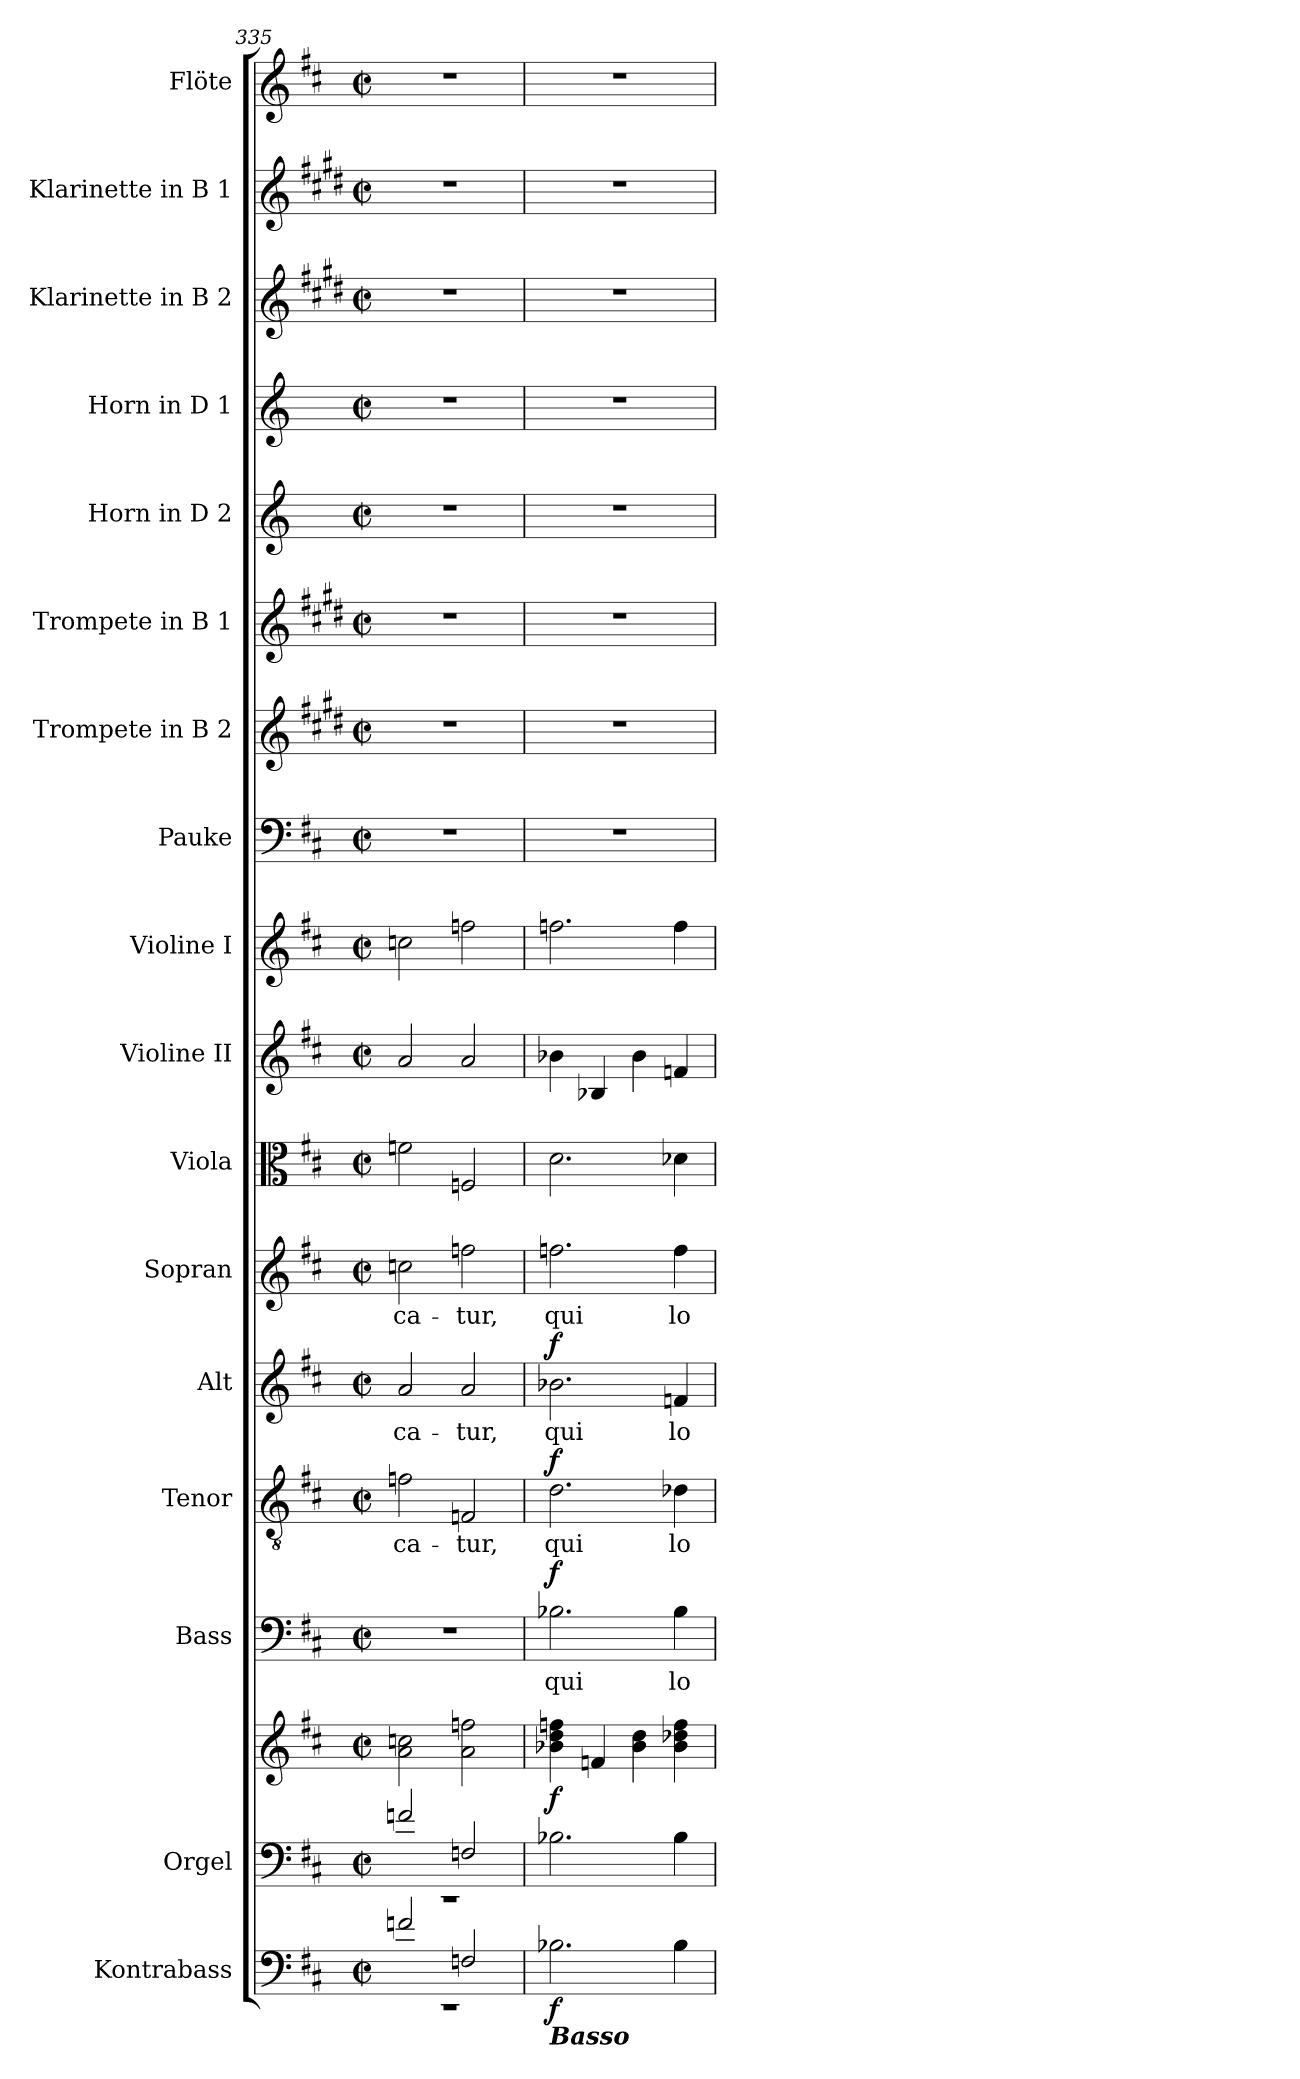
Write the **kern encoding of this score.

**kern	**dynam	**kern	**kern	**dynam	**kern	**text	**dynam	**kern	**text	**dynam	**kern	**text	**dynam	**kern	**text	**kern	**kern	**kern	**kern	**kern	**kern	**kern	**kern	**kern	**kern	**kern
*part17	*part17	*part16	*part16	*part16	*part15	*part15	*part15	*part14	*part14	*part14	*part13	*part13	*part13	*part12	*part12	*part11	*part10	*part9	*part8	*part7	*part6	*part5	*part4	*part3	*part2	*part1
*staff18	*staff18	*staff17	*staff16	*staff16/17	*staff15	*staff15	*staff15	*staff14	*staff14	*staff14	*staff13	*staff13	*staff13	*staff12	*staff12	*staff11	*staff10	*staff9	*staff8	*staff7	*staff6	*staff5	*staff4	*staff3	*staff2	*staff1
*I"Kontrabass	*	*I"Orgel	*	*	*I"Bass	*	*	*I"Tenor	*	*	*I"Alt	*	*	*I"Sopran	*	*I"Viola	*I"Violine II	*I"Violine I	*I"Pauke	*I"Trompete in B 2	*I"Trompete in B 1	*I"Horn in D 2	*I"Horn in D 1	*I"Klarinette in B 2	*I"Klarinette in B 1	*I"Flöte
*I'Kb.	*	*I'Org.	*	*	*I'B	*	*	*I'T	*	*	*I'A	*	*	*I'S	*	*I'Vla.	*I'Vl. II	*I'Vl. I	*I'Pk.	*I'Trp. 2	*I'Trp. 1	*I'Hrn. 2	*I'Hrn. 1	*I'Kl. 2	*I'Kl. 1	*I'Fl.
*clefF4	*	*clefF4	*clefG2	*	*clefF4	*	*	*clefGv2	*	*	*clefG2	*	*	*clefG2	*	*clefC3	*clefG2	*clefG2	*clefF4	*clefG2	*clefG2	*clefG2	*clefG2	*clefG2	*clefG2	*clefG2
*ITrd7c12	*	*	*	*	*	*	*	*	*	*	*	*	*	*	*	*	*	*	*	*ITrd1c2	*ITrd1c2	*ITrd-1c-2	*ITrd-1c-2	*ITrd1c2	*ITrd1c2	*
*k[f#c#]	*	*k[f#c#]	*k[f#c#]	*	*k[f#c#]	*	*	*k[f#c#]	*	*	*k[f#c#]	*	*	*k[f#c#]	*	*k[f#c#]	*k[f#c#]	*k[f#c#]	*k[f#c#]	*k[f#c#]	*k[f#c#]	*k[f#c#]	*k[f#c#]	*k[f#c#]	*k[f#c#]	*k[f#c#]
*D:	*	*D:	*D:	*	*D:	*	*	*D:	*	*	*D:	*	*	*D:	*	*D:	*D:	*D:	*D:	*D:	*D:	*D:	*D:	*D:	*D:	*D:
*M2/2	*	*M2/2	*M2/2	*	*M2/2	*	*	*M2/2	*	*	*M2/2	*	*	*M2/2	*	*M2/2	*M2/2	*M2/2	*M2/2	*M2/2	*M2/2	*M2/2	*M2/2	*M2/2	*M2/2	*M2/2
*met(c|)	*	*met(c|)	*met(c|)	*	*met(c|)	*	*	*met(c|)	*	*	*met(c|)	*	*	*met(c|)	*	*met(c|)	*met(c|)	*met(c|)	*met(c|)	*met(c|)	*met(c|)	*met(c|)	*met(c|)	*met(c|)	*met(c|)	*met(c|)
=335	=335	=335	=335	=335	=335	=335	=335	=335	=335	=335	=335	=335	=335	=335	=335	=335	=335	=335	=335	=335	=335	=335	=335	=335	=335	=335
*^	*	*^	*	*	*	*	*	*	*	*	*	*	*	*	*	*	*	*	*	*	*	*	*	*	*	*
!	!	!	!	!	!	!	!	!	!	!	!LO:LY:b	!	!	!LO:LY:b	!	!	!LO:LY:b	!	!	!	!	!	!	!	!	!	!	!
2Fn/	1rEE	.	2fn/	1rEE	2a\ 2ccn\	.	1r	.	.	2fn\	-ca-	.	2a/	-ca-	.	2ccn\	-ca-	2fn\	2a/	2ccn\	1r	1r	1r	1r	1r	1r	1r	1r
!	!	!	!	!	!	!	!	!	!	!	!LO:LY:b	!	!	!LO:LY:b	!	!	!LO:LY:b	!	!	!	!	!	!	!	!	!	!	!
2FFn/	.	.	2Fn/	.	2a\ 2ffn\	.	.	.	.	2Fn/	-tur,	.	2a/	-tur,	.	2ffn\	-tur,	2Fn/	2a/	2ffn\	.	.	.	.	.	.	.	.
*v	*v	*	*	*	*	*	*	*	*	*	*	*	*	*	*	*	*	*	*	*	*	*	*	*	*	*	*	*
*	*	*v	*v	*	*	*	*	*	*	*	*	*	*	*	*	*	*	*	*	*	*	*	*	*	*	*	*
=336	=336	=336	=336	=336	=336	=336	=336	=336	=336	=336	=336	=336	=336	=336	=336	=336	=336	=336	=336	=336	=336	=336	=336	=336	=336	=336
!LO:TX:b:Bi:t=Basso	!	!	!	!	!	!	!	!	!	!	!	!	!	!	!	!	!	!	!	!	!	!	!	!	!	!
!	!LO:DY:b	!	!	!LO:DY:b	!	!LO:LY:b	!LO:DY:a	!	!LO:LY:b	!LO:DY:a	!	!LO:LY:b	!LO:DY:a	!	!LO:LY:b	!	!	!	!	!	!	!	!	!	!	!
2.BB-X\	f	2.B-X\	4b-X\ 4dd\ 4ffn\	f	2.B-X\	qui	f	2.d\	qui	f	2.b-X\	qui	f	2.ffn\	qui	2.d\	4b-X\	2.ffn\	1r	1r	1r	1r	1r	1r	1r	1r
.	.	.	4fn/	.	.	.	.	.	.	.	.	.	.	.	.	.	4B-X/	.	.	.	.	.	.	.	.	.
.	.	.	4b-\ 4dd\	.	.	.	.	.	.	.	.	.	.	.	.	.	4b-\	.	.	.	.	.	.	.	.	.
!	!	!	!	!	!	!LO:LY:b	!	!	!LO:LY:b	!	!	!LO:LY:b	!	!	!LO:LY:b	!	!	!	!	!	!	!	!	!	!	!
4BB-\	.	4B-\	4b-\ 4dd-X\ 4ff\	.	4B-\	lo-	.	4d-X\	lo-	.	4fn/	lo-	.	4ff\	lo-	4d-X\	4fn/	4ff\	.	.	.	.	.	.	.	.
=	=	=	=	=	=	=	=	=	=	=	=	=	=	=	=	=	=	=	=	=	=	=	=	=	=	=
*-	*-	*-	*-	*-	*-	*-	*-	*-	*-	*-	*-	*-	*-	*-	*-	*-	*-	*-	*-	*-	*-	*-	*-	*-	*-	*-
